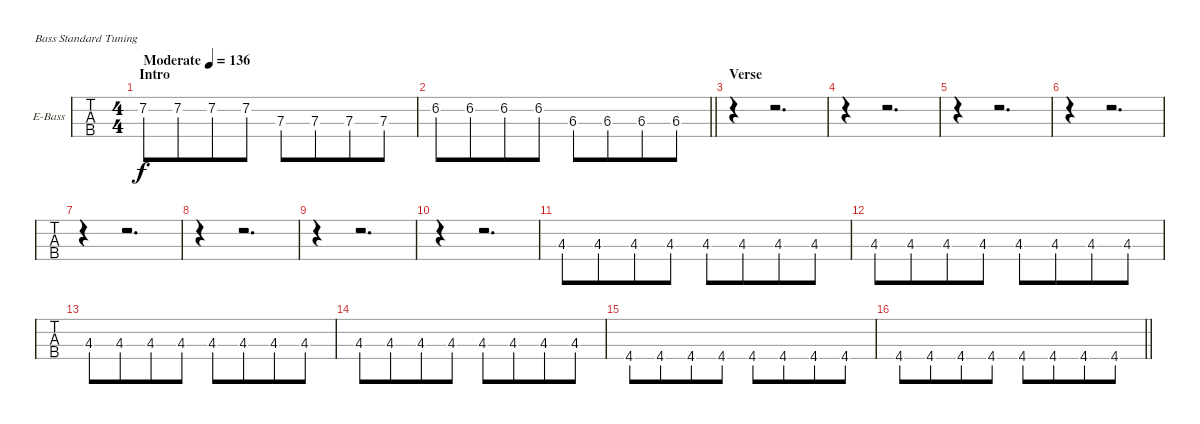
\bracketExtendMode groupsimilarinstruments
\firstSystemTrackNameOrientation horizontal
\otherSystemsTrackNameOrientation horizontal
\track ("Nikolai" "E-Bass") {instrument electricbassfinger}
\staff {tabs}
\tuning (G2 D2 A1 E1)
\ts (4 4)
\beaming (8 4 4)
\section ("" "Intro")
\tempo (136 "Moderate")
\clef f4
\ks ab
7.2.8{dy f instrument electricbassfinger} 7.2.8 7.2.8 7.2.8 7.3.8 7.3.8 7.3.8 7.3.8 |
\barLineRight lightlight
6.2.8 6.2.8 6.2.8 6.2.8 6.3.8 6.3.8 6.3.8 6.3.8 |
\section ("" "Verse")
r.4 r.2{d} |
r.4 r.2{d} |
r.4 r.2{d} |
r.4 r.2{d} |
r.4 r.2{d} |
r.4 r.2{d} |
r.4 r.2{d} |
r.4 r.2{d} |
4.3.8 4.3.8 4.3.8 4.3.8 4.3.8 4.3.8 4.3.8 4.3.8 |
4.3.8 4.3.8 4.3.8 4.3.8 4.3.8 4.3.8 4.3.8 4.3.8 |
4.3.8 4.3.8 4.3.8 4.3.8 4.3.8 4.3.8 4.3.8 4.3.8 |
4.3.8 4.3.8 4.3.8 4.3.8 4.3.8 4.3.8 4.3.8 4.3.8 |
4.4.8 4.4.8 4.4.8 4.4.8 4.4.8 4.4.8 4.4.8 4.4.8 |
\barLineRight lightlight
4.4.8 4.4.8 4.4.8 4.4.8 4.4.8 4.4.8 4.4.8 4.4.8
